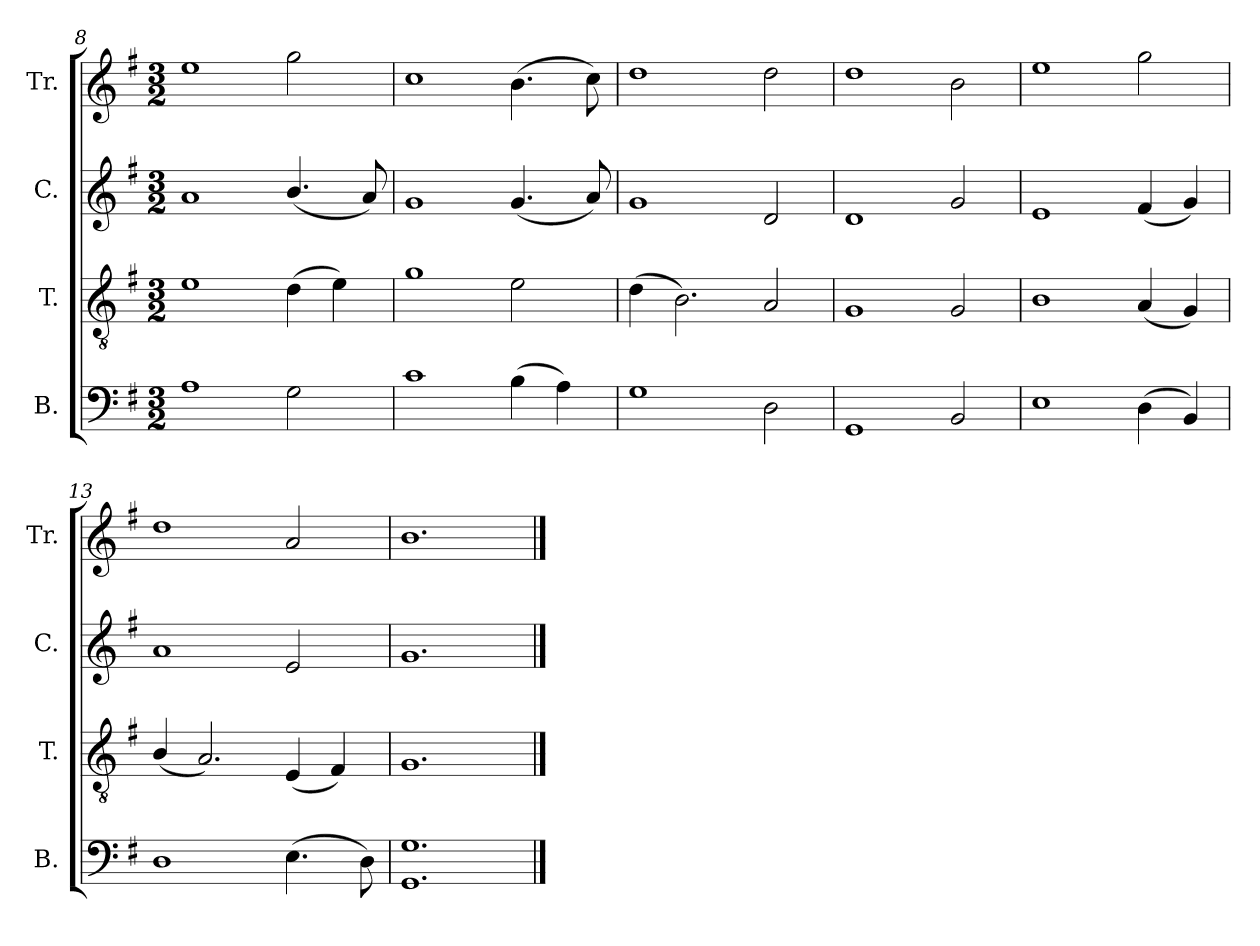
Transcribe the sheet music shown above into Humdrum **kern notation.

**kern	**kern	**kern	**kern
*part4	*part3	*part2	*part1
*staff4	*staff3	*staff2	*staff1
*I"B.	*I"T.	*I"C.	*I"Tr.
*I'B.	*I'T.	*I'C.	*I'Tr.
*clefF4	*clefGv2	*clefG2	*clefG2
*k[f#]	*k[f#]	*k[f#]	*k[f#]
*M3/2	*M3/2	*M3/2	*M3/2
=8	=8	=8	=8
1A!	1e!	1a!	1ee!
2G!\	(4d!\	(4.b!/	2gg!\
.	4e!\)	.	.
.	.	8a!/)	.
=9	=9	=9	=9
1c!	1g!	1g!	1cc!
(4B!\	2e!\	(4.g!/	(4.b!\
4A!\)	.	.	.
.	.	8a!/)	8cc!\)
=10	=10	=10	=10
1G!	(4d!\	1g!	1dd!
.	2.B!\)	.	.
2D!\	2A!/	2d!/	2dd!\
=11	=11	=11	=11
1GG!	1G!	1d!	1dd!
2BB!/	2G!/	2g!/	2b!\
=12	=12	=12	=12
1E!	1B!	1e!	1ee!
(4D!\	(4A!/	(4f#!/	2gg!\
4BB!/)	4G!/)	4g!/)	.
=13	=13	=13	=13
1D!	(4B!/	1a!	1dd!
.	2.A!/)	.	.
(4.E!\	(4E!/	2e!/	2a!/
.	4F#!/)	.	.
8D!\)	.	.	.
=14	=14	=14	=14
1.GG! 1.G!	1.G!	1.g!	1.b!
==	==	==	==
*-	*-	*-	*-
